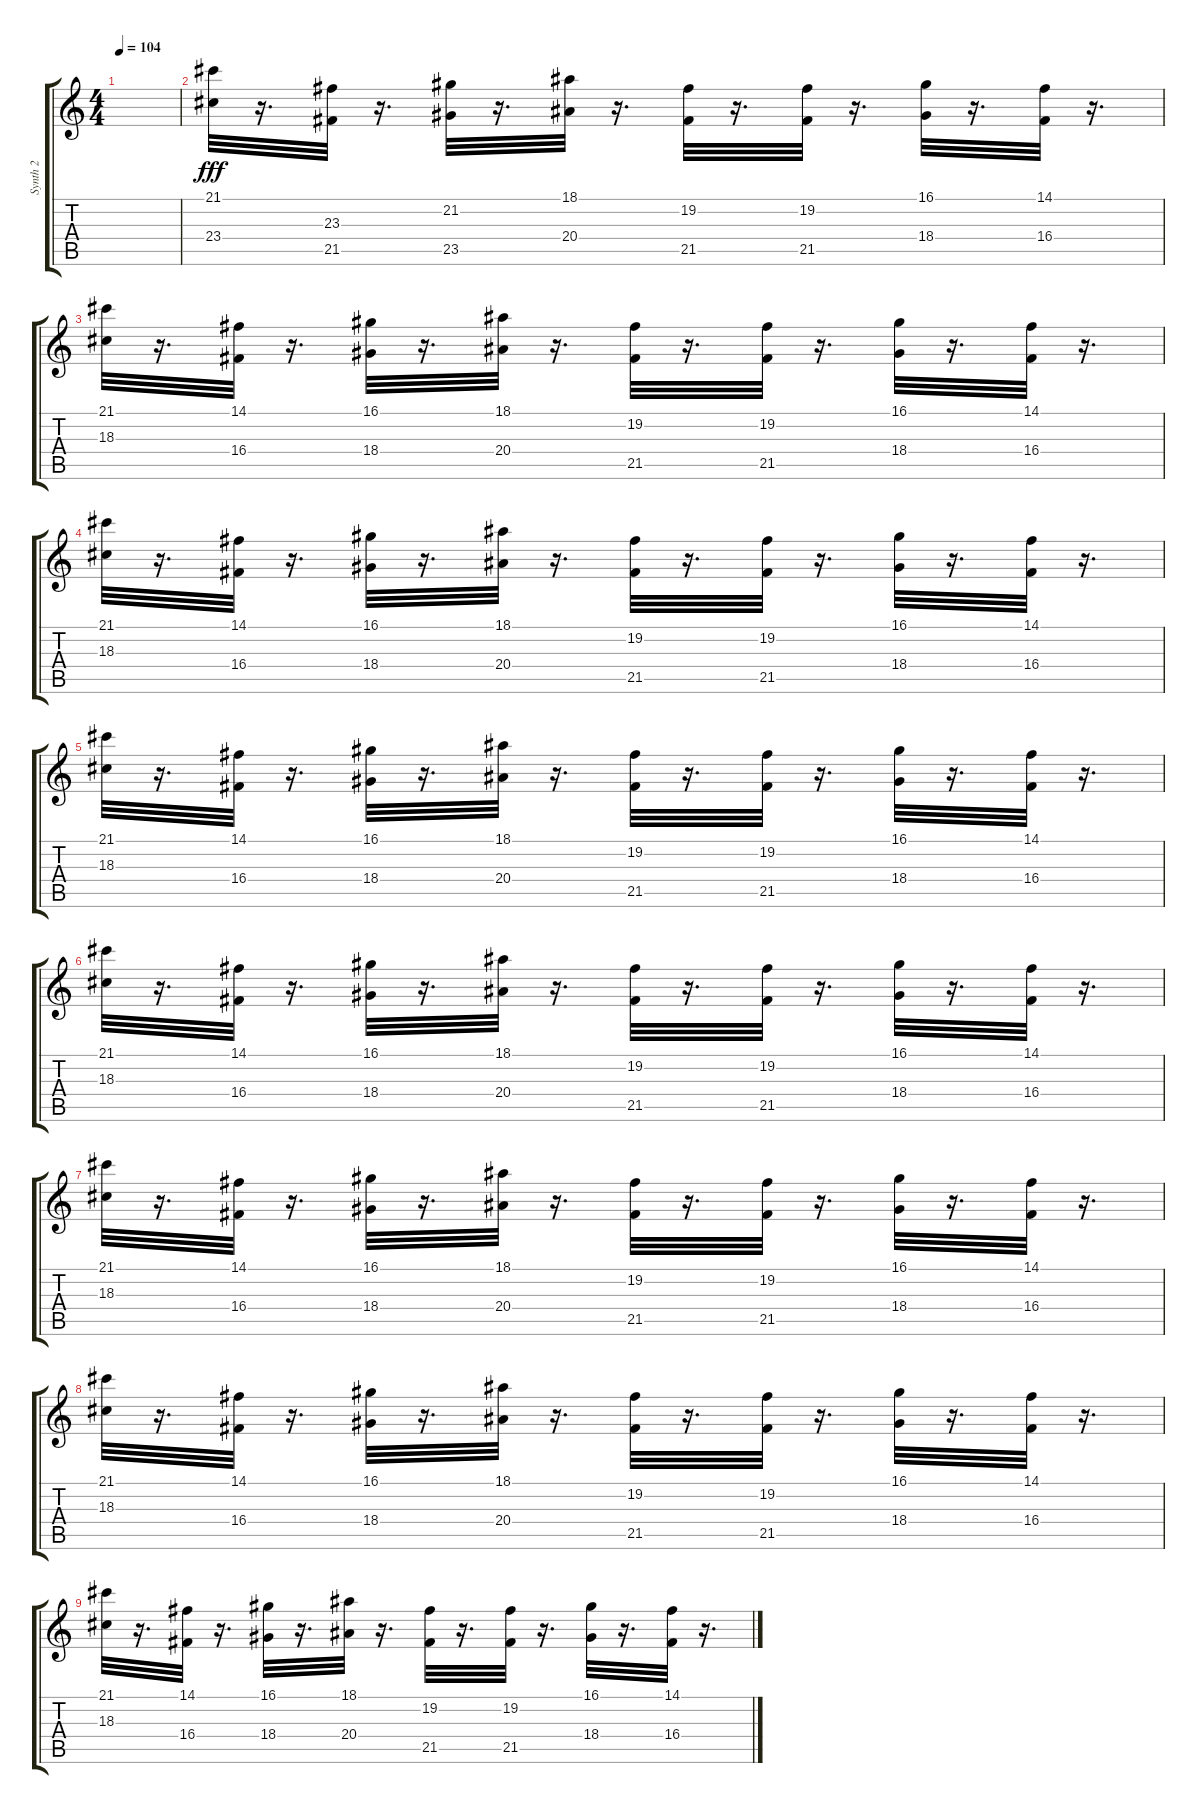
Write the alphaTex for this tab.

\track ("Synth 2" "Synth 2") {instrument lead4chiff}
\staff {score tabs}
\tuning (E4 B3 G3 D3 A2 E2) {hide}
\ts (4 4)
\tempo 104
\clef g2
\ks c
|
(21.1 23.4).32{dy fff} r.16{d} (23.3 21.5).32 r.16{d} (21.2 23.5).32 r.16{d} (18.1 20.4).32 r.16{d} (19.2 21.5).32 r.16{d} (19.2 21.5).32 r.16{d} (16.1 18.4).32 r.16{d} (14.1 16.4).32 r.16{d} |
(21.1 18.3).32 r.16{d} (14.1 16.4).32 r.16{d} (16.1 18.4).32 r.16{d} (18.1 20.4).32 r.16{d} (19.2 21.5).32 r.16{d} (19.2 21.5).32 r.16{d} (16.1 18.4).32 r.16{d} (14.1 16.4).32 r.16{d} |
(21.1 18.3).32 r.16{d} (14.1 16.4).32 r.16{d} (16.1 18.4).32 r.16{d} (18.1 20.4).32 r.16{d} (19.2 21.5).32 r.16{d} (19.2 21.5).32 r.16{d} (16.1 18.4).32 r.16{d} (14.1 16.4).32 r.16{d} |
(21.1 18.3).32 r.16{d} (14.1 16.4).32 r.16{d} (16.1 18.4).32 r.16{d} (18.1 20.4).32 r.16{d} (19.2 21.5).32 r.16{d} (19.2 21.5).32 r.16{d} (16.1 18.4).32 r.16{d} (14.1 16.4).32 r.16{d} |
(21.1 18.3).32 r.16{d} (14.1 16.4).32 r.16{d} (16.1 18.4).32 r.16{d} (18.1 20.4).32 r.16{d} (19.2 21.5).32 r.16{d} (19.2 21.5).32 r.16{d} (16.1 18.4).32 r.16{d} (14.1 16.4).32 r.16{d} |
(21.1 18.3).32 r.16{d} (14.1 16.4).32 r.16{d} (16.1 18.4).32 r.16{d} (18.1 20.4).32 r.16{d} (19.2 21.5).32 r.16{d} (19.2 21.5).32 r.16{d} (16.1 18.4).32 r.16{d} (14.1 16.4).32 r.16{d} |
(21.1 18.3).32 r.16{d} (14.1 16.4).32 r.16{d} (16.1 18.4).32 r.16{d} (18.1 20.4).32 r.16{d} (19.2 21.5).32 r.16{d} (19.2 21.5).32 r.16{d} (16.1 18.4).32 r.16{d} (14.1 16.4).32 r.16{d} |
(21.1 18.3).32 r.16{d} (14.1 16.4).32 r.16{d} (16.1 18.4).32 r.16{d} (18.1 20.4).32 r.16{d} (19.2 21.5).32 r.16{d} (19.2 21.5).32 r.16{d} (16.1 18.4).32 r.16{d} (14.1 16.4).32 r.16{d}
